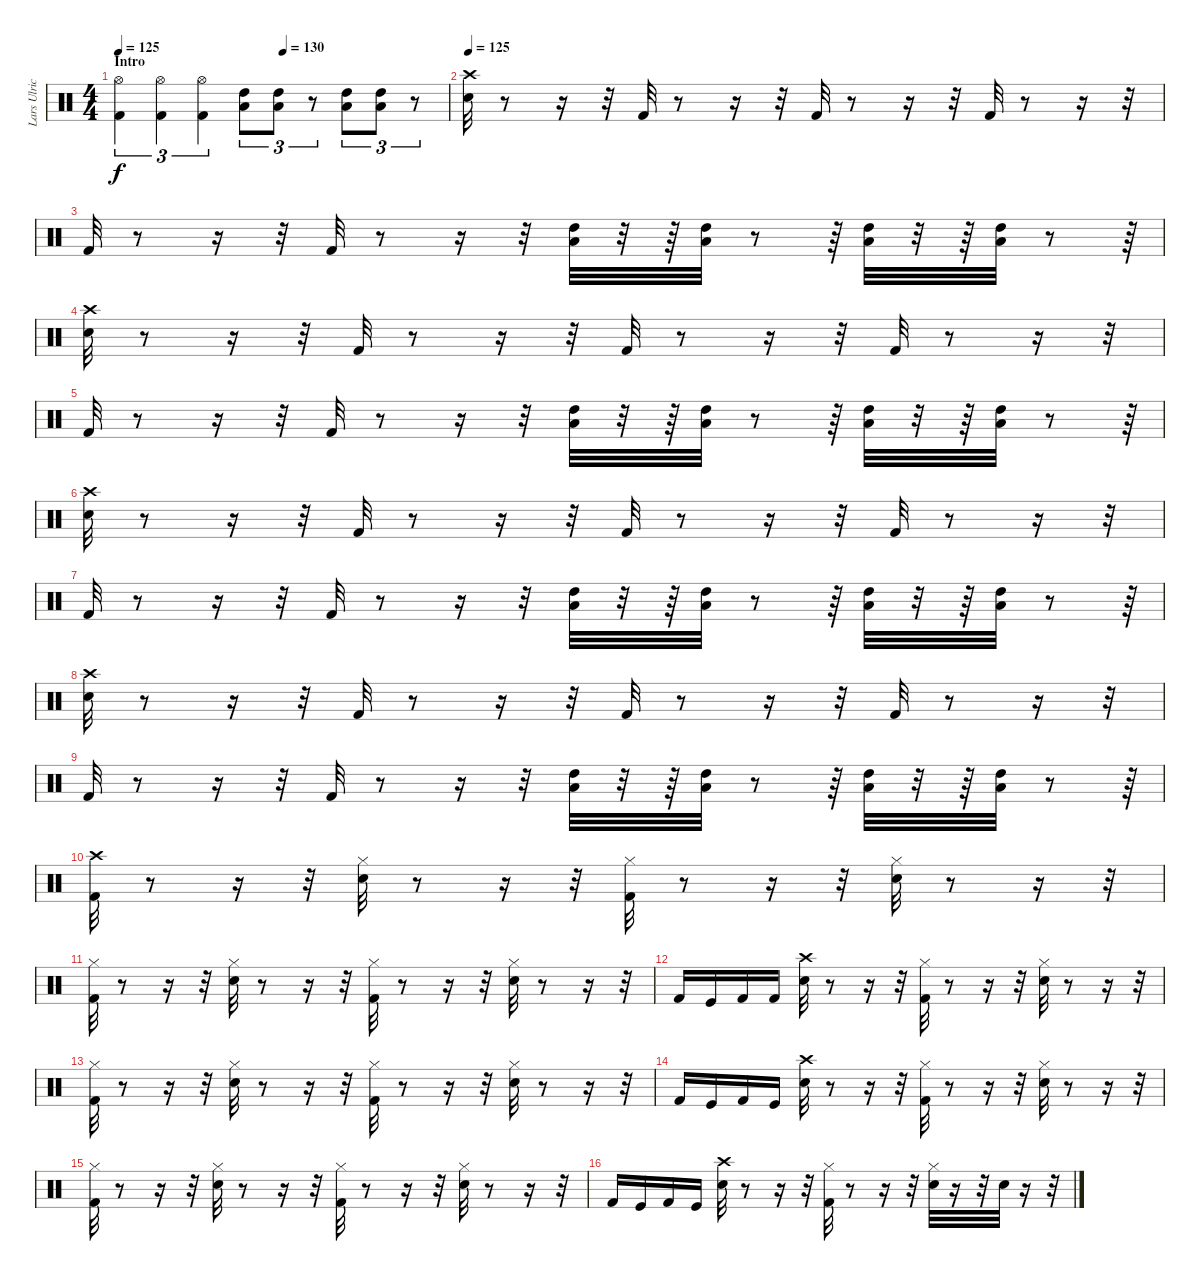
\track ("Lars Ulrich (Drums)" "Lars Ulric") {instrument percussion}
\staff {score}
\articulation defaults
\ts (4 4)
\section ("" "Intro")
\tempo 125
\tempo (130 0.5)
\tempo 70
\tempo 125
\clef neutral
\ks c
("Hi-Hat (open)" "Kick (hit) 2").4{tu (3 2) dy f} ("Hi-Hat (open)" "Kick (hit) 2").4{tu (3 2)} ("Hi-Hat (open)" "Kick (hit) 2").4{tu (3 2)} ("Low Tom (hit)" "High Tom (hit)").8{tu (3 2)} ("Low Tom (hit)" "High Tom (hit)").8{tu (3 2)} r.8{tu (3 2)} ("Low Tom (hit)" "High Tom (hit)").8{tu (3 2)} ("Low Tom (hit)" "High Tom (hit)").8{tu (3 2)} r.8{tu (3 2)} |
\tempo 125
("Snare (hit) 2" "Crash high (hit)").32 r.8 r.16 r.32 "Kick (hit) 2".32 r.8 r.16 r.32 "Kick (hit) 2".32 r.8 r.16 r.32 "Kick (hit) 2".32 r.8 r.16 r.32 |
"Kick (hit) 2".32 r.8 r.16 r.32 "Kick (hit) 2".32 r.8 r.16 r.32 ("High Tom (hit)" "Low Tom (hit)").32 r.32 r.64 ("High Tom (hit)" "Low Tom (hit)").32 r.8 r.64 ("Low Tom (hit)" "High Tom (hit)").32 r.32 r.64 ("Low Tom (hit)" "High Tom (hit)").32 r.8 r.64 |
("Snare (hit) 2" "Crash high (hit)").32 r.8 r.16 r.32 "Kick (hit) 2".32 r.8 r.16 r.32 "Kick (hit) 2".32 r.8 r.16 r.32 "Kick (hit) 2".32 r.8 r.16 r.32 |
"Kick (hit) 2".32 r.8 r.16 r.32 "Kick (hit) 2".32 r.8 r.16 r.32 ("High Tom (hit)" "Low Tom (hit)").32 r.32 r.64 ("High Tom (hit)" "Low Tom (hit)").32 r.8 r.64 ("Low Tom (hit)" "High Tom (hit)").32 r.32 r.64 ("Low Tom (hit)" "High Tom (hit)").32 r.8 r.64 |
("Snare (hit) 2" "Crash high (hit)").32 r.8 r.16 r.32 "Kick (hit) 2".32 r.8 r.16 r.32 "Kick (hit) 2".32 r.8 r.16 r.32 "Kick (hit) 2".32 r.8 r.16 r.32 |
"Kick (hit) 2".32 r.8 r.16 r.32 "Kick (hit) 2".32 r.8 r.16 r.32 ("High Tom (hit)" "Low Tom (hit)").32 r.32 r.64 ("High Tom (hit)" "Low Tom (hit)").32 r.8 r.64 ("Low Tom (hit)" "High Tom (hit)").32 r.32 r.64 ("Low Tom (hit)" "High Tom (hit)").32 r.8 r.64 |
("Snare (hit) 2" "Crash high (hit)").32 r.8 r.16 r.32 "Kick (hit) 2".32 r.8 r.16 r.32 "Kick (hit) 2".32 r.8 r.16 r.32 "Kick (hit) 2".32 r.8 r.16 r.32 |
"Kick (hit) 2".32 r.8 r.16 r.32 "Kick (hit) 2".32 r.8 r.16 r.32 ("High Tom (hit)" "Low Tom (hit)").32 r.32 r.64 ("High Tom (hit)" "Low Tom (hit)").32 r.8 r.64 ("Low Tom (hit)" "High Tom (hit)").32 r.32 r.64 ("Low Tom (hit)" "High Tom (hit)").32 r.8 r.64 |
("Kick (hit) 2" "Crash high (hit)").32 r.8 r.16 r.32 ("Hi-Hat (closed)" "Snare (hit) 2").32 r.8 r.16 r.32 ("Hi-Hat (closed)" "Kick (hit) 2").32 r.8 r.16 r.32 ("Snare (hit) 2" "Hi-Hat (closed)").32 r.8 r.16 r.32 |
("Kick (hit) 2" "Hi-Hat (closed)").32 r.8 r.16 r.32 ("Snare (hit) 2" "Hi-Hat (closed)").32 r.8 r.16 r.32 ("Kick (hit) 2" "Hi-Hat (closed)").32 r.8 r.16 r.32 ("Snare (hit) 2" "Hi-Hat (closed)").32 r.8 r.16 r.32 |
"Kick (hit) 2".16 "Kick (hit)".16 "Kick (hit) 2".16 "Kick (hit) 2".16 ("Snare (hit) 2" "Crash high (hit)").32 r.8 r.16 r.32 ("Kick (hit) 2" "Hi-Hat (closed)").32 r.8 r.16 r.32 ("Snare (hit) 2" "Hi-Hat (closed)").32 r.8 r.16 r.32 |
("Kick (hit) 2" "Hi-Hat (closed)").32 r.8 r.16 r.32 ("Snare (hit) 2" "Hi-Hat (closed)").32 r.8 r.16 r.32 ("Kick (hit) 2" "Hi-Hat (closed)").32 r.8 r.16 r.32 ("Snare (hit) 2" "Hi-Hat (closed)").32 r.8 r.16 r.32 |
"Kick (hit) 2".16 "Kick (hit)".16 "Kick (hit) 2".16 "Kick (hit)".16 ("Snare (hit) 2" "Crash high (hit)").32 r.8 r.16 r.32 ("Kick (hit) 2" "Hi-Hat (closed)").32 r.8 r.16 r.32 ("Snare (hit) 2" "Hi-Hat (closed)").32 r.8 r.16 r.32 |
("Kick (hit) 2" "Hi-Hat (closed)").32 r.8 r.16 r.32 ("Snare (hit) 2" "Hi-Hat (closed)").32 r.8 r.16 r.32 ("Kick (hit) 2" "Hi-Hat (closed)").32 r.8 r.16 r.32 ("Snare (hit) 2" "Hi-Hat (closed)").32 r.8 r.16 r.32 |
"Kick (hit) 2".16 "Kick (hit)".16 "Kick (hit) 2".16 "Kick (hit)".16 ("Snare (hit) 2" "Crash high (hit)").32 r.8 r.16 r.32 ("Kick (hit) 2" "Hi-Hat (closed)").32 r.8 r.16 r.32 ("Snare (hit) 2" "Hi-Hat (closed)").32 r.16 r.32 "Snare (hit) 2".32 r.16 r.32
